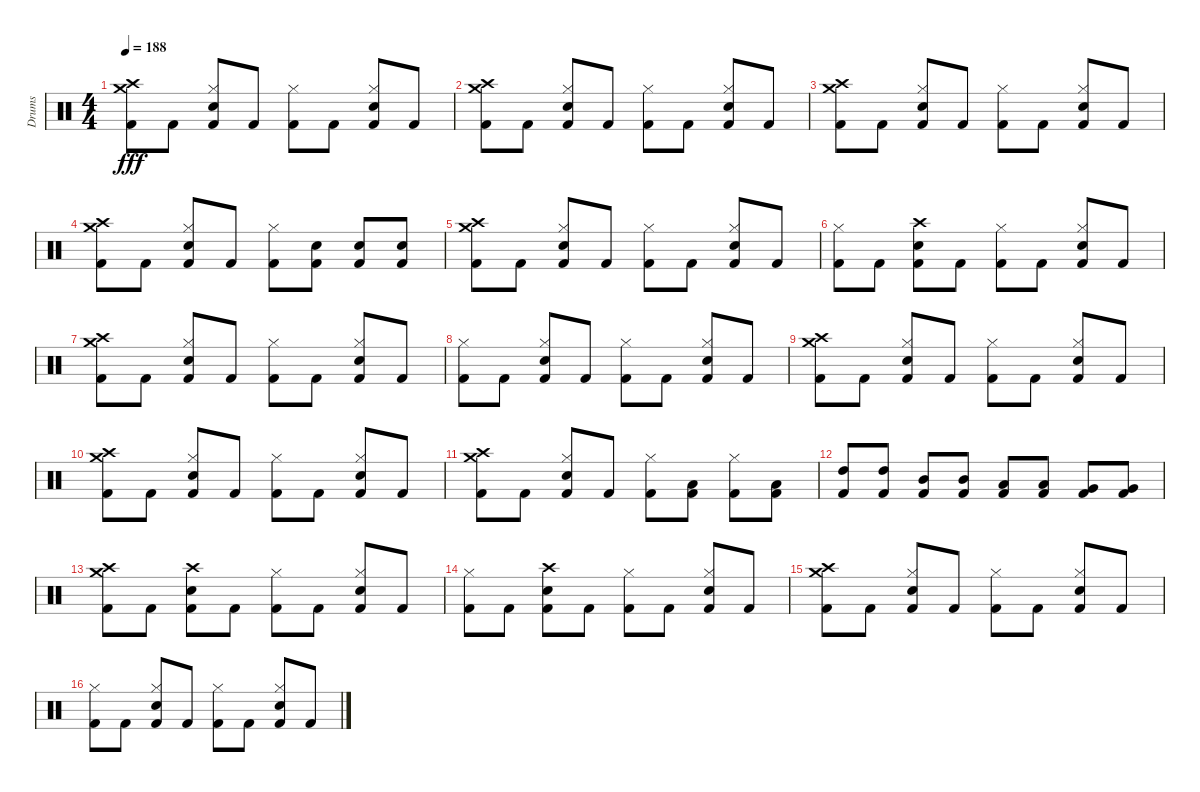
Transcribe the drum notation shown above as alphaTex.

\track ("Drums" "Drums") {instrument percussion}
\staff {score}
\articulation defaults
\ts (4 4)
\tempo 188
\clef neutral
\ks c
("Crash high (hit)" "Crash medium (hit)" "Kick (hit) 2").8{dy fff} "Kick (hit) 2".8 ("Hi-Hat (closed)" "Electric Snare (hit)" "Kick (hit) 2").8 "Kick (hit) 2".8 ("Hi-Hat (closed)" "Kick (hit) 2").8 "Kick (hit) 2".8 ("Hi-Hat (closed)" "Electric Snare (hit)" "Kick (hit) 2").8 "Kick (hit) 2".8 |
("Crash high (hit)" "Crash medium (hit)" "Kick (hit) 2").8 "Kick (hit) 2".8 ("Hi-Hat (closed)" "Electric Snare (hit)" "Kick (hit) 2").8 "Kick (hit) 2".8 ("Hi-Hat (closed)" "Kick (hit) 2").8 "Kick (hit) 2".8 ("Hi-Hat (closed)" "Electric Snare (hit)" "Kick (hit) 2").8 "Kick (hit) 2".8 |
("Crash high (hit)" "Crash medium (hit)" "Kick (hit) 2").8 "Kick (hit) 2".8 ("Hi-Hat (closed)" "Electric Snare (hit)" "Kick (hit) 2").8 "Kick (hit) 2".8 ("Hi-Hat (closed)" "Kick (hit) 2").8 "Kick (hit) 2".8 ("Hi-Hat (closed)" "Electric Snare (hit)" "Kick (hit) 2").8 "Kick (hit) 2".8 |
("Crash high (hit)" "Crash medium (hit)" "Kick (hit) 2").8 "Kick (hit) 2".8 ("Hi-Hat (closed)" "Electric Snare (hit)" "Kick (hit) 2").8 "Kick (hit) 2".8 ("Hi-Hat (closed)" "Kick (hit) 2").8 ("Electric Snare (hit)" "Kick (hit) 2").8 ("Electric Snare (hit)" "Kick (hit) 2").8 ("Electric Snare (hit)" "Kick (hit) 2").8 |
("Crash high (hit)" "Crash medium (hit)" "Kick (hit) 2").8 "Kick (hit) 2".8 ("Hi-Hat (closed)" "Electric Snare (hit)" "Kick (hit) 2").8 "Kick (hit) 2".8 ("Hi-Hat (closed)" "Kick (hit) 2").8 "Kick (hit) 2".8 ("Hi-Hat (closed)" "Electric Snare (hit)" "Kick (hit) 2").8 "Kick (hit) 2".8 |
("Hi-Hat (closed)" "Kick (hit) 2").8 "Kick (hit) 2".8 ("Crash high (hit)" "Electric Snare (hit)" "Kick (hit) 2").8 "Kick (hit) 2".8 ("Hi-Hat (closed)" "Kick (hit) 2").8 "Kick (hit) 2".8 ("Hi-Hat (closed)" "Electric Snare (hit)" "Kick (hit) 2").8 "Kick (hit) 2".8 |
("Crash high (hit)" "Crash medium (hit)" "Kick (hit) 2").8 "Kick (hit) 2".8 ("Hi-Hat (closed)" "Electric Snare (hit)" "Kick (hit) 2").8 "Kick (hit) 2".8 ("Hi-Hat (closed)" "Kick (hit) 2").8 "Kick (hit) 2".8 ("Hi-Hat (closed)" "Electric Snare (hit)" "Kick (hit) 2").8 "Kick (hit) 2".8 |
("Hi-Hat (closed)" "Kick (hit) 2").8 "Kick (hit) 2".8 ("Hi-Hat (closed)" "Electric Snare (hit)" "Kick (hit) 2").8 "Kick (hit) 2".8 ("Hi-Hat (closed)" "Kick (hit) 2").8 "Kick (hit) 2".8 ("Hi-Hat (closed)" "Electric Snare (hit)" "Kick (hit) 2").8 "Kick (hit) 2".8 |
("Crash high (hit)" "Crash medium (hit)" "Kick (hit) 2").8 "Kick (hit) 2".8 ("Hi-Hat (closed)" "Electric Snare (hit)" "Kick (hit) 2").8 "Kick (hit) 2".8 ("Hi-Hat (closed)" "Kick (hit) 2").8 "Kick (hit) 2".8 ("Hi-Hat (closed)" "Electric Snare (hit)" "Kick (hit) 2").8 "Kick (hit) 2".8 |
("Crash high (hit)" "Crash medium (hit)" "Kick (hit) 2").8 "Kick (hit) 2".8 ("Hi-Hat (closed)" "Electric Snare (hit)" "Kick (hit) 2").8 "Kick (hit) 2".8 ("Hi-Hat (closed)" "Kick (hit) 2").8 "Kick (hit) 2".8 ("Hi-Hat (closed)" "Electric Snare (hit)" "Kick (hit) 2").8 "Kick (hit) 2".8 |
("Crash high (hit)" "Crash medium (hit)" "Kick (hit) 2").8 "Kick (hit) 2".8 ("Hi-Hat (closed)" "Electric Snare (hit)" "Kick (hit) 2").8 "Kick (hit) 2".8 ("Hi-Hat (closed)" "Kick (hit) 2").8 ("Low Tom (hit)" "Kick (hit) 2").8 ("Hi-Hat (closed)" "Kick (hit) 2").8 ("Low Tom (hit)" "Kick (hit) 2").8 |
("High Tom (hit)" "Kick (hit) 2").8 ("High Tom (hit)" "Kick (hit) 2").8 ("Mid Tom (hit)" "Kick (hit) 2").8 ("Mid Tom (hit)" "Kick (hit) 2").8 ("Low Tom (hit)" "Kick (hit) 2").8 ("Low Tom (hit)" "Kick (hit) 2").8 ("Very Low Tom (hit)" "Kick (hit) 2").8 ("Very Low Tom (hit)" "Kick (hit) 2").8 |
("Crash medium (hit)" "Crash high (hit)" "Kick (hit) 2").8 "Kick (hit) 2".8 ("Crash high (hit)" "Electric Snare (hit)" "Kick (hit) 2").8 "Kick (hit) 2".8 ("Hi-Hat (closed)" "Kick (hit) 2").8 "Kick (hit) 2".8 ("Hi-Hat (closed)" "Electric Snare (hit)" "Kick (hit) 2").8 "Kick (hit) 2".8 |
("Hi-Hat (closed)" "Kick (hit) 2").8 "Kick (hit) 2".8 ("Crash high (hit)" "Electric Snare (hit)" "Kick (hit) 2").8 "Kick (hit) 2".8 ("Hi-Hat (closed)" "Kick (hit) 2").8 "Kick (hit) 2".8 ("Hi-Hat (closed)" "Electric Snare (hit)" "Kick (hit) 2").8 "Kick (hit) 2".8 |
("Crash high (hit)" "Crash medium (hit)" "Kick (hit) 2").8 "Kick (hit) 2".8 ("Hi-Hat (closed)" "Electric Snare (hit)" "Kick (hit) 2").8 "Kick (hit) 2".8 ("Hi-Hat (closed)" "Kick (hit) 2").8 "Kick (hit) 2".8 ("Hi-Hat (closed)" "Electric Snare (hit)" "Kick (hit) 2").8 "Kick (hit) 2".8 |
("Hi-Hat (closed)" "Kick (hit) 2").8 "Kick (hit) 2".8 ("Hi-Hat (closed)" "Electric Snare (hit)" "Kick (hit) 2").8 "Kick (hit) 2".8 ("Hi-Hat (closed)" "Kick (hit) 2").8 "Kick (hit) 2".8 ("Hi-Hat (closed)" "Electric Snare (hit)" "Kick (hit) 2").8 "Kick (hit) 2".8
